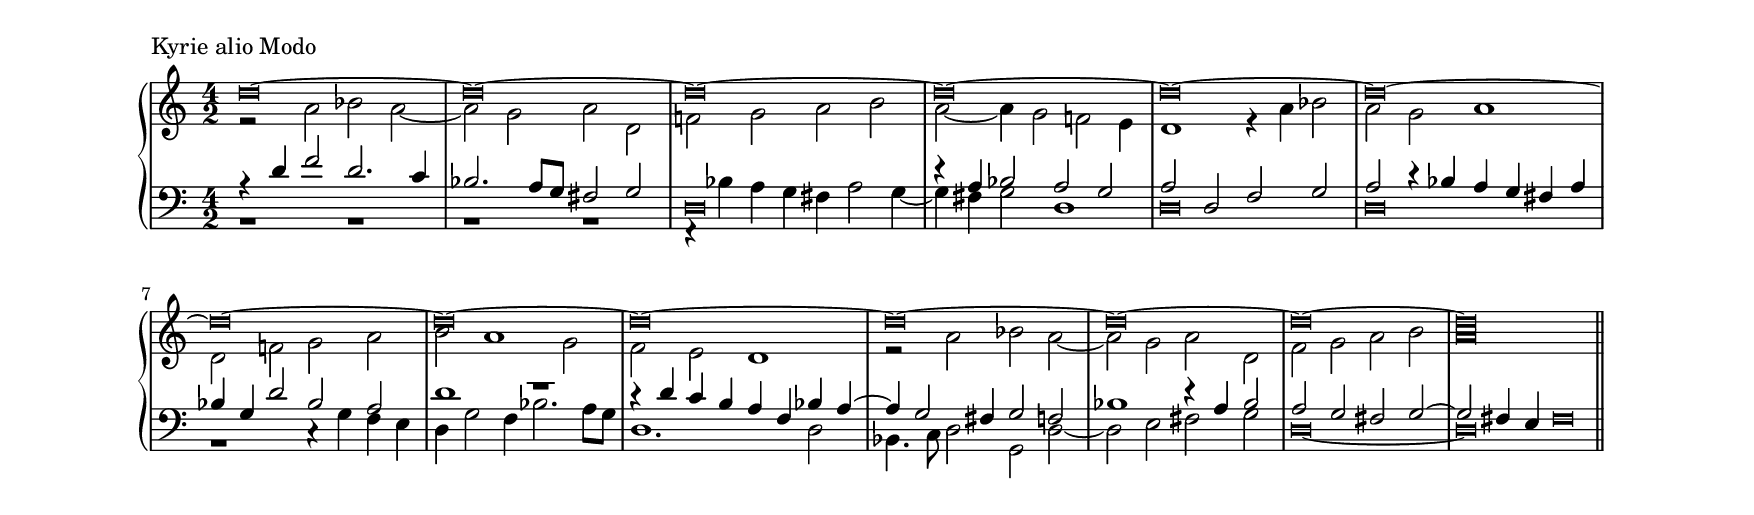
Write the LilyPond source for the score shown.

%! Title: Kyrie alio Modo
%! Part: I
%! No: 8
%! Remark:

\version "2.22.1"
\include "italiano.ly"

%****************************************************************
% Start cut-&-pastable-section

%****************************************************************

\paper {
  % Set paper
  #(set-paper-size "a4landscape")
  indent = 0\mm
  line-width = 250\mm
  ragged-right = ##f
  line-width = #(- line-width (* mm 3.000000) (* mm 1))
}

\layout {
  \context {
    \Score
    \override SpacingSpanner.base-shortest-duration = #(ly:make-moment 1/8)
    \override SpacingSpanner.uniform-stretching = ##t
  }
}
%*****************************************
%  Set Header
%*****************************************
\header {
  %title = "KYRIE"
  %subtitle = "Kyrie"
  %subsubtitle = "Fiori Musicali"
  %composer = "G. Frescobaldi"
  %opus = "F.12/03"
  %tagline = "© 2022 Hautbois Project"
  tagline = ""
}

%*****************************************
% Start Voice
% Write the voices here
%*****************************************
MyMeter = \time 4/2
MyTempo = \tempo "Adantino"
MyKey = \key do \major
PieceName = "Kyrie alio Modo"
MyFinalBar = \bar "||"

PieceVIIIS = \relative re'' {
  % bar 1	- 4
  \once \override NoteHead.style = #'baroque
  re\breve~ |
  \once \override NoteHead.style = #'baroque
  re\breve~ |
  \once \override NoteHead.style = #'baroque
  re\breve~ |
  \once \override NoteHead.style = #'baroque
  re\breve~ |

  % bar 5 - 8
  \once \override NoteHead.style = #'baroque
  re\breve~ |
  \once \override NoteHead.style = #'baroque
  re\breve~ |
  \once \override NoteHead.style = #'baroque
  re\breve~ |
  \once \override NoteHead.style = #'baroque
  re\breve~ |
  
  % bar 9 - 13
  \once \override NoteHead.style = #'baroque
  re\breve~ |
  \once \override NoteHead.style = #'baroque
  re\breve~ |
  \once \override NoteHead.style = #'baroque
  re\breve~ |
  \once \override NoteHead.style = #'baroque
  re\breve~ |
  \once \override NoteHead.style = #'baroque
  re\breve |
  
  \MyFinalBar
}

PieceVIIIA = \relative la' {
  % bar 1	- 4
  mi2\rest la sib la~ |
  la2 sol la re, |
  fa!2 sol la si |
  la2~ la4 sol2 fa!2 mi4 |
  
  % bar 5 - 8
  re1 mi4\rest la sib2 |
  la2 sol la1 |
  re,2 fa! sol la |
  si2 la1 sol2 |
  
  % bar 9 - 13
  fa2 mi re1 |
  mi2\rest la sib la~ |
  la2 sol la re, |
  fa2 sol la si |
  \once \override NoteHead.style = #'baroque
  la\breve |
  
  \MyFinalBar
}

PieceVIIIT = \relative re' {
  % bar 1	- 4
  la4\rest re fa2 re2. do4 |
  sib2. la8 sol fad2 sol |
  \once \override NoteHead.style = #'baroque
  re\breve |
  re'4\rest la sib2 la sol |
  
  % bar 5 - 8
  la2 re, fa sol |
  la2 do4\rest sib la sol fad la |
  sib4 sol re'2 sib la |
  re1 re1\rest |
  
  % bar 9 - 13
  do4\rest re do si la fa sib la~ |
  la4 sol2 fad4 sol2 fa! |
  sib1 re4\rest la sib2 |
  la2 sol fad sol~ |
  sol2 fad4 mi
  \once \override NoteHead.style = #'baroque
  fad\breve*1/2 |
  
  \MyFinalBar
}

PieceVIIIB = \relative la {
  % bar 1	- 4
  sol,1\rest sol1\rest | sol1\rest sol1\rest |
  fa4\rest sib' la sol fad la2 sol4~ |
  sol4 fad sol2 re1 |
  
  % bar 5 - 8
  \once \override NoteHead.style = #'baroque
  re\breve |
  \once \override NoteHead.style = #'baroque
  re\breve |
  sol,1\rest do4\rest sol' fa mi |
  re4 sol2 fa4 sib2. la8 sol |
  
  % bar 9 - 13
  re1. re2 |
  sib4. do8 re2 sol, re'~ |
  re2 mi fad sol |
  \once \override NoteHead.style = #'baroque
  re\breve~ |
  \once \override NoteHead.style = #'baroque
  re\breve |
  
  \MyFinalBar
}

%*****************************************
%  Start Score
%*****************************************

\markup { \vspace #1 }
\score {
  \header {
    piece = \PieceName
  }
  \new PianoStaff <<
    \new Staff = "up" { 
      \clef "treble" 
      %\MyTempo
      \MyKey
      \MyMeter
      <<
        \PieceVIIIS
        \\
        \PieceVIIIA
      >>
    }
    \new Staff = "down" {
      \clef "bass" 
      %\MyTempo
      \MyKey
      \MyMeter
      <<
        \PieceVIIIT
        \\
        \PieceVIIIB
      >>
    }
  >>
}